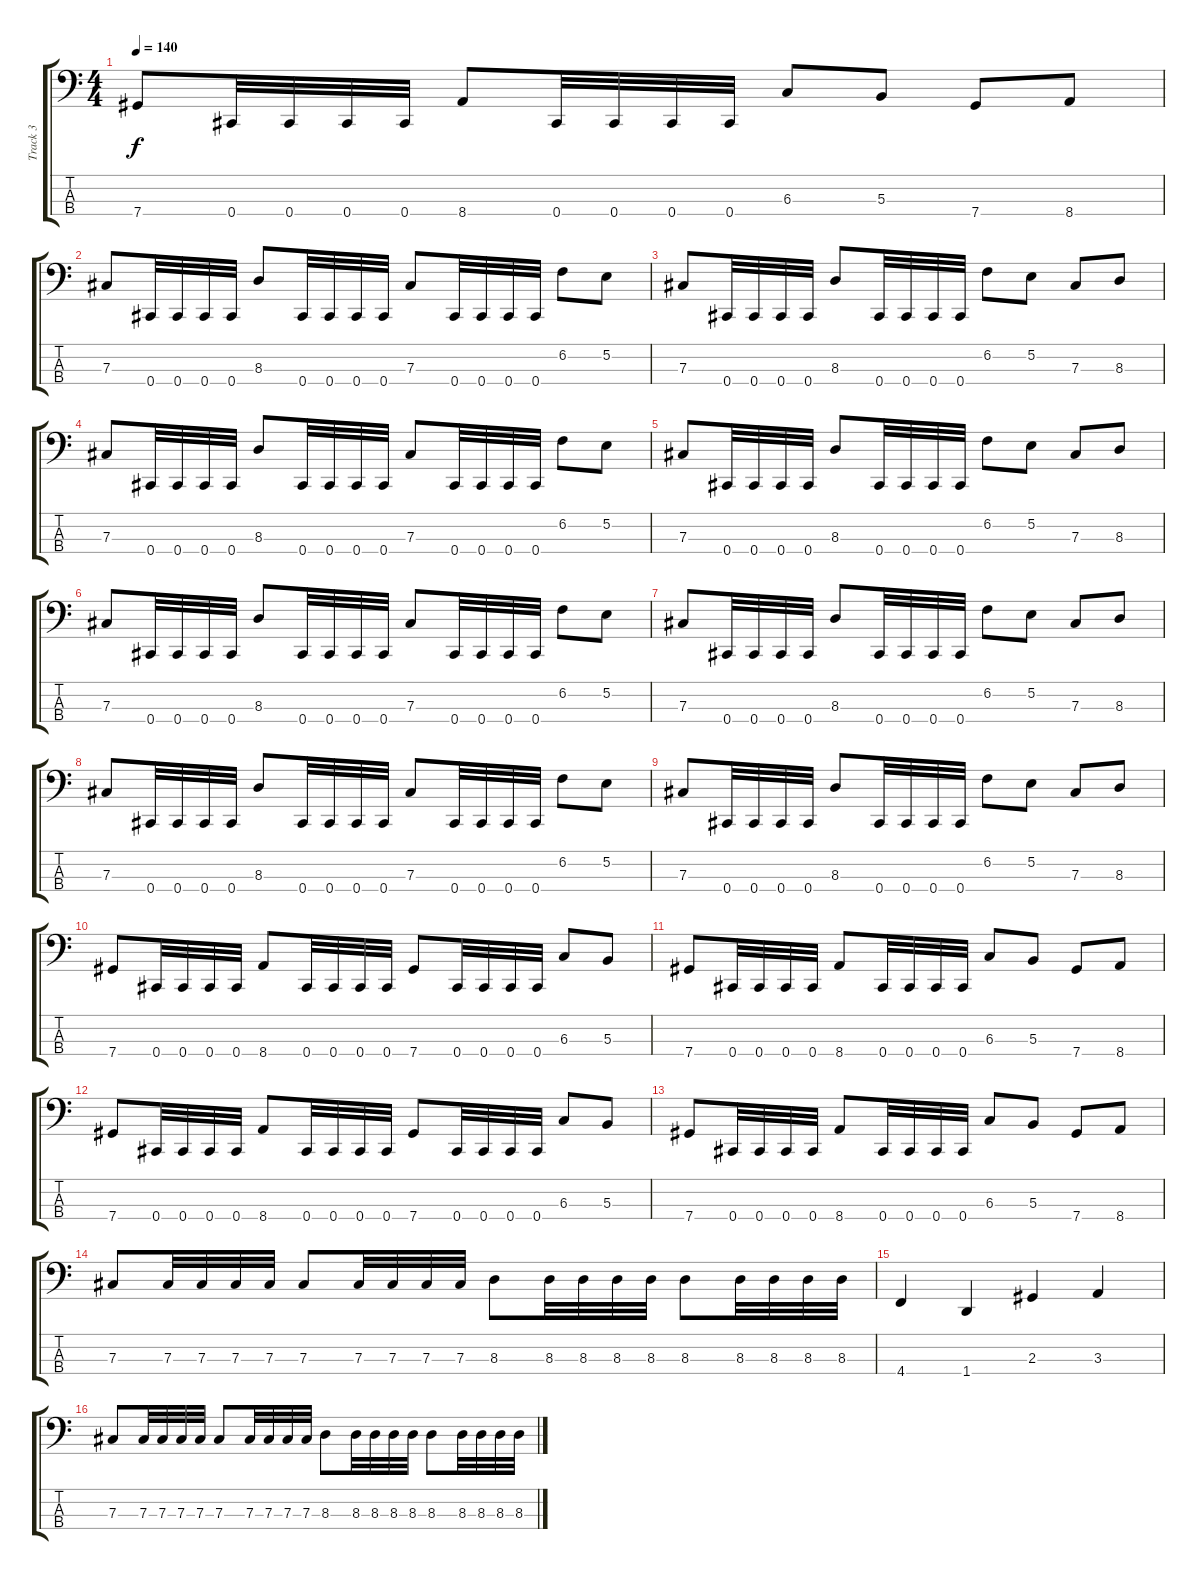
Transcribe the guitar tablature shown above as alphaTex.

\track ("Track 3" "Track 3") {instrument electricbasspick}
\staff {score tabs}
\tuning (E2 B1 Gb1 Db1) {hide}
\ts (4 4)
\tempo 140
\clef f4
\ks c
7.4.8{dy f} 0.4.32 0.4.32 0.4.32 0.4.32 8.4.8 0.4.32 0.4.32 0.4.32 0.4.32 6.3.8 5.3.8 7.4.8 8.4.8 |
7.3.8 0.4.32 0.4.32 0.4.32 0.4.32 8.3.8 0.4.32 0.4.32 0.4.32 0.4.32 7.3.8 0.4.32 0.4.32 0.4.32 0.4.32 6.2.8 5.2.8 |
7.3.8 0.4.32 0.4.32 0.4.32 0.4.32 8.3.8 0.4.32 0.4.32 0.4.32 0.4.32 6.2.8 5.2.8 7.3.8 8.3.8 |
7.3.8 0.4.32 0.4.32 0.4.32 0.4.32 8.3.8 0.4.32 0.4.32 0.4.32 0.4.32 7.3.8 0.4.32 0.4.32 0.4.32 0.4.32 6.2.8 5.2.8 |
7.3.8 0.4.32 0.4.32 0.4.32 0.4.32 8.3.8 0.4.32 0.4.32 0.4.32 0.4.32 6.2.8 5.2.8 7.3.8 8.3.8 |
7.3.8 0.4.32 0.4.32 0.4.32 0.4.32 8.3.8 0.4.32 0.4.32 0.4.32 0.4.32 7.3.8 0.4.32 0.4.32 0.4.32 0.4.32 6.2.8 5.2.8 |
7.3.8 0.4.32 0.4.32 0.4.32 0.4.32 8.3.8 0.4.32 0.4.32 0.4.32 0.4.32 6.2.8 5.2.8 7.3.8 8.3.8 |
7.3.8 0.4.32 0.4.32 0.4.32 0.4.32 8.3.8 0.4.32 0.4.32 0.4.32 0.4.32 7.3.8 0.4.32 0.4.32 0.4.32 0.4.32 6.2.8 5.2.8 |
7.3.8 0.4.32 0.4.32 0.4.32 0.4.32 8.3.8 0.4.32 0.4.32 0.4.32 0.4.32 6.2.8 5.2.8 7.3.8 8.3.8 |
7.4.8 0.4.32 0.4.32 0.4.32 0.4.32 8.4.8 0.4.32 0.4.32 0.4.32 0.4.32 7.4.8 0.4.32 0.4.32 0.4.32 0.4.32 6.3.8 5.3.8 |
7.4.8 0.4.32 0.4.32 0.4.32 0.4.32 8.4.8 0.4.32 0.4.32 0.4.32 0.4.32 6.3.8 5.3.8 7.4.8 8.4.8 |
7.4.8 0.4.32 0.4.32 0.4.32 0.4.32 8.4.8 0.4.32 0.4.32 0.4.32 0.4.32 7.4.8 0.4.32 0.4.32 0.4.32 0.4.32 6.3.8 5.3.8 |
7.4.8 0.4.32 0.4.32 0.4.32 0.4.32 8.4.8 0.4.32 0.4.32 0.4.32 0.4.32 6.3.8 5.3.8 7.4.8 8.4.8 |
7.3.8 7.3.32 7.3.32 7.3.32 7.3.32 7.3.8 7.3.32 7.3.32 7.3.32 7.3.32 8.3.8 8.3.32 8.3.32 8.3.32 8.3.32 8.3.8 8.3.32 8.3.32 8.3.32 8.3.32 |
4.4.4 1.4.4 2.3.4 3.3.4 |
7.3.8 7.3.32 7.3.32 7.3.32 7.3.32 7.3.8 7.3.32 7.3.32 7.3.32 7.3.32 8.3.8 8.3.32 8.3.32 8.3.32 8.3.32 8.3.8 8.3.32 8.3.32 8.3.32 8.3.32
